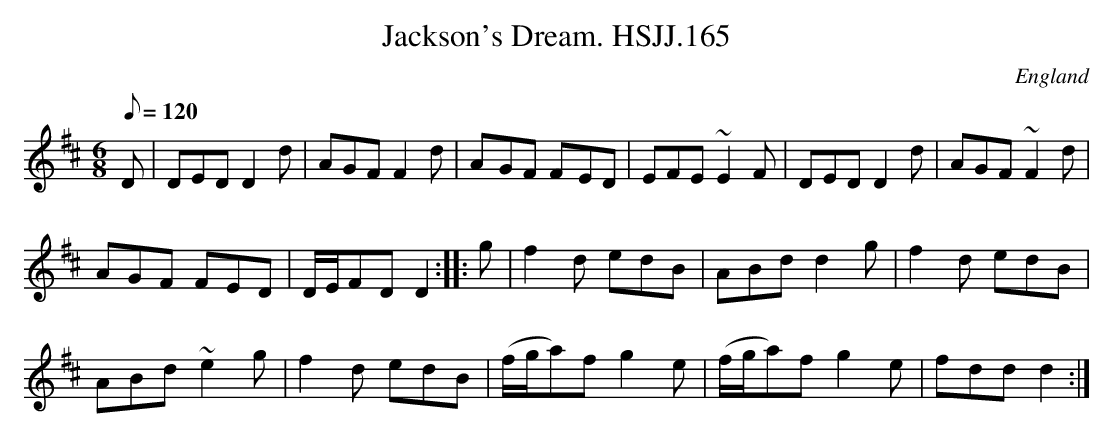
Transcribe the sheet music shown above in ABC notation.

X:1
T:Jackson's Dream. HSJJ.165
M:6/8
L:1/8
Q:120
O:England
K:D
D|DEDD2d|AGFF2d|A-GF F-ED|EFE~E2F|DEDD2d|AGF~F2d|!AGF FED|D/E/FDD2:|
|:g|f2d edB|ABdd2g|f2d edB|!ABd~e2g|f2d edB|(f/g/a)f g2e|(f/g/a)fg2e|fdd
d2:|]
